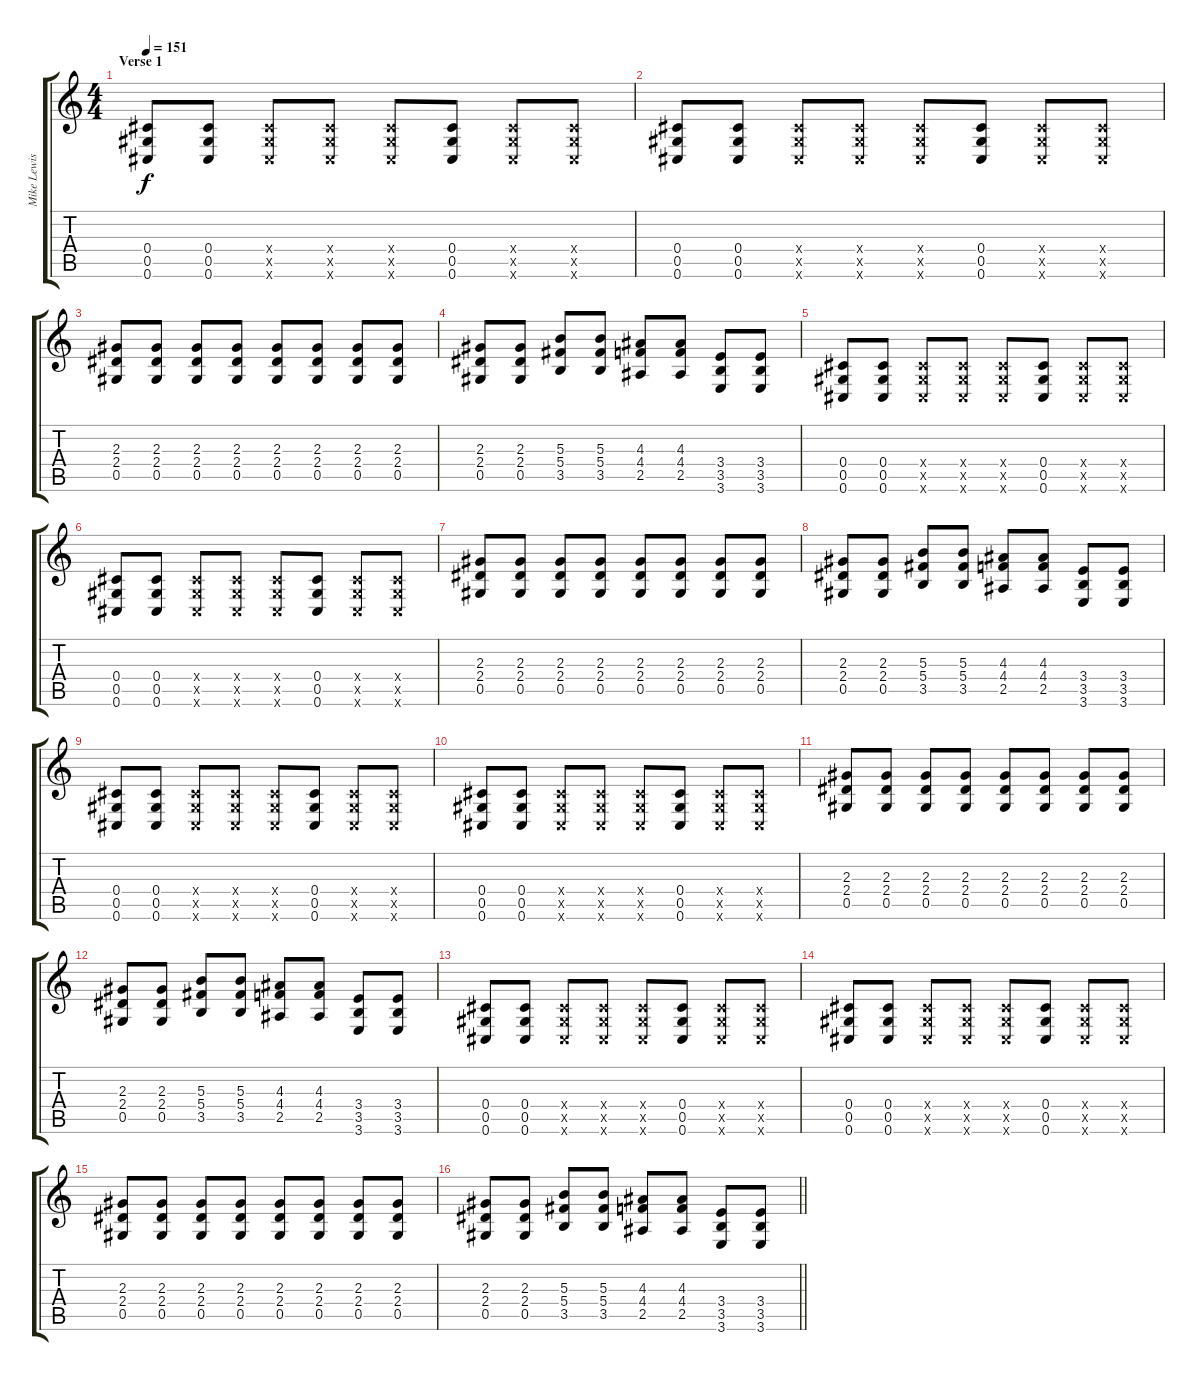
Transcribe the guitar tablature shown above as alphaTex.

\track ("Mike Lewis [Rhythm Guitar L]" "Mike Lewis") {instrument overdrivenguitar}
\staff {score tabs}
\tuning (Eb4 Bb3 Gb3 Db3 Ab2 Db2) {hide}
\ts (4 4)
\section ("" "Verse 1")
\tempo 151
\clef g2
\ks c
(0.4 0.5 0.6).8{dy f} (0.4 0.5 0.6).8 (0.4{x} 0.5{x} 0.6{x}).8 (0.4{x} 0.5{x} 0.6{x}).8 (0.4{x} 0.5{x} 0.6{x}).8 (0.4 0.5 0.6).8 (0.4{x} 0.5{x} 0.6{x}).8 (0.4{x} 0.5{x} 0.6{x}).8 |
(0.4 0.5 0.6).8 (0.4 0.5 0.6).8 (0.4{x} 0.5{x} 0.6{x}).8 (0.4{x} 0.5{x} 0.6{x}).8 (0.4{x} 0.5{x} 0.6{x}).8 (0.4 0.5 0.6).8 (0.4{x} 0.5{x} 0.6{x}).8 (0.4{x} 0.5{x} 0.6{x}).8 |
(2.3 2.4 0.5).8 (2.3 2.4 0.5).8 (2.3 2.4 0.5).8 (2.3 2.4 0.5).8 (2.3 2.4 0.5).8 (2.3 2.4 0.5).8 (2.3 2.4 0.5).8 (2.3 2.4 0.5).8 |
(2.3 2.4 0.5).8 (2.3 2.4 0.5).8 (5.3 5.4 3.5).8 (5.3 5.4 3.5).8 (4.3 4.4 2.5).8 (4.3 4.4 2.5).8 (3.4 3.5 3.6).8 (3.4 3.5 3.6).8 |
(0.4 0.5 0.6).8 (0.4 0.5 0.6).8 (0.4{x} 0.5{x} 0.6{x}).8 (0.4{x} 0.5{x} 0.6{x}).8 (0.4{x} 0.5{x} 0.6{x}).8 (0.4 0.5 0.6).8 (0.4{x} 0.5{x} 0.6{x}).8 (0.4{x} 0.5{x} 0.6{x}).8 |
(0.4 0.5 0.6).8 (0.4 0.5 0.6).8 (0.4{x} 0.5{x} 0.6{x}).8 (0.4{x} 0.5{x} 0.6{x}).8 (0.4{x} 0.5{x} 0.6{x}).8 (0.4 0.5 0.6).8 (0.4{x} 0.5{x} 0.6{x}).8 (0.4{x} 0.5{x} 0.6{x}).8 |
(2.3 2.4 0.5).8 (2.3 2.4 0.5).8 (2.3 2.4 0.5).8 (2.3 2.4 0.5).8 (2.3 2.4 0.5).8 (2.3 2.4 0.5).8 (2.3 2.4 0.5).8 (2.3 2.4 0.5).8 |
(2.3 2.4 0.5).8 (2.3 2.4 0.5).8 (5.3 5.4 3.5).8 (5.3 5.4 3.5).8 (4.3 4.4 2.5).8 (4.3 4.4 2.5).8 (3.4 3.5 3.6).8 (3.4 3.5 3.6).8 |
(0.4 0.5 0.6).8 (0.4 0.5 0.6).8 (0.4{x} 0.5{x} 0.6{x}).8 (0.4{x} 0.5{x} 0.6{x}).8 (0.4{x} 0.5{x} 0.6{x}).8 (0.4 0.5 0.6).8 (0.4{x} 0.5{x} 0.6{x}).8 (0.4{x} 0.5{x} 0.6{x}).8 |
(0.4 0.5 0.6).8 (0.4 0.5 0.6).8 (0.4{x} 0.5{x} 0.6{x}).8 (0.4{x} 0.5{x} 0.6{x}).8 (0.4{x} 0.5{x} 0.6{x}).8 (0.4 0.5 0.6).8 (0.4{x} 0.5{x} 0.6{x}).8 (0.4{x} 0.5{x} 0.6{x}).8 |
(2.3 2.4 0.5).8 (2.3 2.4 0.5).8 (2.3 2.4 0.5).8 (2.3 2.4 0.5).8 (2.3 2.4 0.5).8 (2.3 2.4 0.5).8 (2.3 2.4 0.5).8 (2.3 2.4 0.5).8 |
(2.3 2.4 0.5).8 (2.3 2.4 0.5).8 (5.3 5.4 3.5).8 (5.3 5.4 3.5).8 (4.3 4.4 2.5).8 (4.3 4.4 2.5).8 (3.4 3.5 3.6).8 (3.4 3.5 3.6).8 |
(0.4 0.5 0.6).8 (0.4 0.5 0.6).8 (0.4{x} 0.5{x} 0.6{x}).8 (0.4{x} 0.5{x} 0.6{x}).8 (0.4{x} 0.5{x} 0.6{x}).8 (0.4 0.5 0.6).8 (0.4{x} 0.5{x} 0.6{x}).8 (0.4{x} 0.5{x} 0.6{x}).8 |
(0.4 0.5 0.6).8 (0.4 0.5 0.6).8 (0.4{x} 0.5{x} 0.6{x}).8 (0.4{x} 0.5{x} 0.6{x}).8 (0.4{x} 0.5{x} 0.6{x}).8 (0.4 0.5 0.6).8 (0.4{x} 0.5{x} 0.6{x}).8 (0.4{x} 0.5{x} 0.6{x}).8 |
(2.3 2.4 0.5).8 (2.3 2.4 0.5).8 (2.3 2.4 0.5).8 (2.3 2.4 0.5).8 (2.3 2.4 0.5).8 (2.3 2.4 0.5).8 (2.3 2.4 0.5).8 (2.3 2.4 0.5).8 |
\barLineRight lightlight
(2.3 2.4 0.5).8 (2.3 2.4 0.5).8 (5.3 5.4 3.5).8 (5.3 5.4 3.5).8 (4.3 4.4 2.5).8 (4.3 4.4 2.5).8 (3.4 3.5 3.6).8 (3.4 3.5 3.6).8
